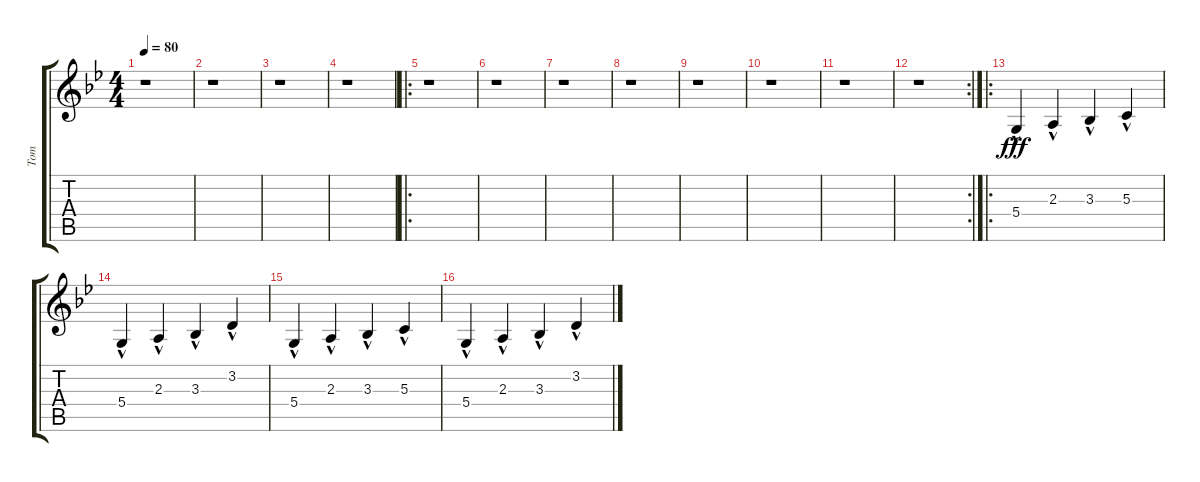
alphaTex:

\track ("Tom" "Tom") {instrument acousticgrandpiano}
\staff {score tabs}
\tuning (E4 B3 G3 D3 A2 D2) {hide}
\ts (4 4)
\tempo 80
\clef g2
\ks bb
r.1{dy fff} |
r.1 |
r.1 |
r.1 |
\ro
r.1 |
r.1 |
r.1 |
r.1 |
r.1 |
r.1 |
r.1 |
\rc 2
r.1 |
\ro
5.4{hac}.4 2.3{hac}.4 3.3{hac}.4 5.3{hac}.4 |
5.4{hac}.4 2.3{hac}.4 3.3{hac}.4 3.2{hac}.4 |
5.4{hac}.4 2.3{hac}.4 3.3{hac}.4 5.3{hac}.4 |
5.4{hac}.4 2.3{hac}.4 3.3{hac}.4 3.2{hac}.4
